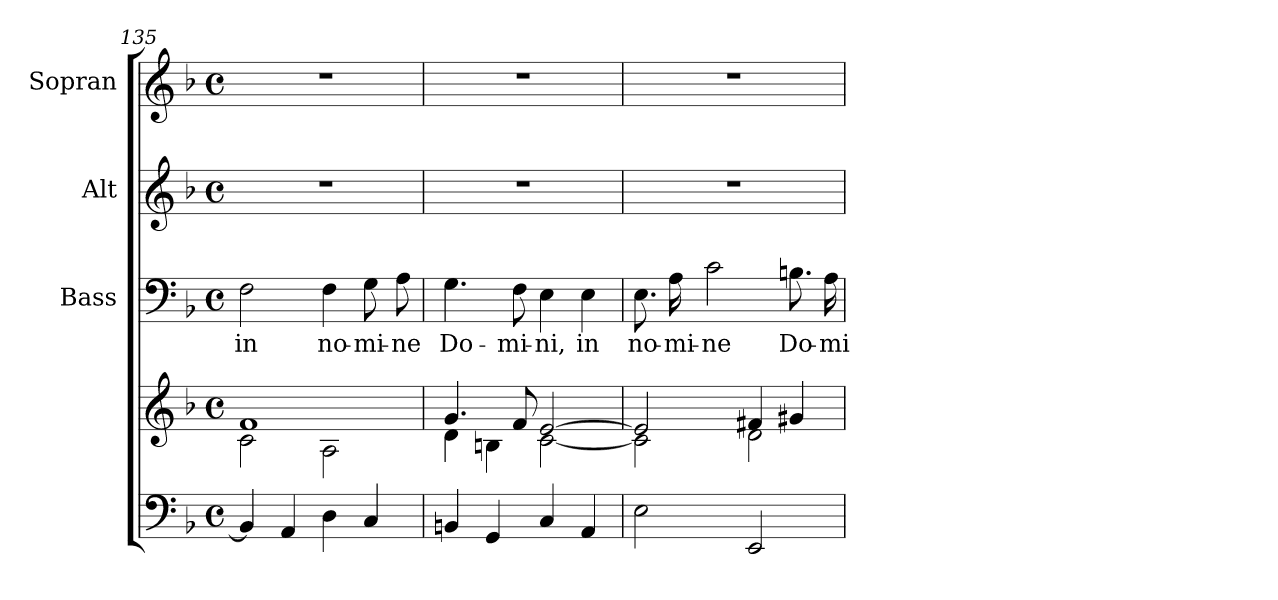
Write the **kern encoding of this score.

**kern	**kern	**kern	**text	**kern	**kern
*part4	*part4	*part3	*part3	*part2	*part1
*staff5	*staff4	*staff3	*staff3	*staff2	*staff1
*	*	*I"Bass	*	*I"Alt	*I"Sopran
*	*	*I'B.	*	*I'A.	*I'S.
*clefF4	*clefG2	*clefF4	*	*clefG2	*clefG2
*k[b-]	*k[b-]	*k[b-]	*	*k[b-]	*k[b-]
*F:	*F:	*F:	*	*F:	*F:
*M4/4	*M4/4	*M4/4	*	*M4/4	*M4/4
*met(c)	*met(c)	*met(c)	*	*met(c)	*met(c)
=135	=135	=135	=135	=135	=135
*	*^	*	*	*	*
!	!	!	!	!LO:LY:b	!	!
4BB-/]	1f	2c\	2F\	in	1r	1r
4AA/	.	.	.	.	.	.
!	!	!	!	!LO:LY:b	!	!
4D\	.	2A\	4F\	no-	.	.
!	!	!	!	!LO:LY:b	!	!
4C/	.	.	8G\	-mi-	.	.
!	!	!	!	!LO:LY:b	!	!
.	.	.	8A\	-ne	.	.
!!LO:PB:g=z
=136	=136	=136	=136	=136	=136	=136
!	!	!	!	!LO:LY:b	!	!
4BBn/	4.g/	4d\	4.G\	Do-	1r	1r
4GG/	.	4Bn\	.	.	.	.
!	!	!	!	!LO:LY:b	!	!
.	8f/	.	8F\	-mi-	.	.
!	!	!	!	!LO:LY:b	!	!
4C/	[>2e/	[<2c\	4E\	-ni,	.	.
!	!	!	!	!LO:LY:b	!	!
4AA/	.	.	4E\	in	.	.
=137	=137	=137	=137	=137	=137	=137
!	!	!	!	!LO:LY:b	!	!
2E\	2e/]	2c\]	8.E\	no-	1r	1r
!	!	!	!	!LO:LY:b	!	!
.	.	.	16A\	-mi-	.	.
!	!	!	!	!LO:LY:b	!	!
.	.	.	2c\	-ne	.	.
2EE/	4f#X/	2d\	.	.	.	.
!	!	!	!	!LO:LY:b	!	!
.	4g#X/	.	8.Bn\	Do-	.	.
!	!	!	!	!LO:LY:b	!	!
.	.	.	16A\	-mi-	.	.
*	*v	*v	*	*	*	*
=	=	=	=	=	=
*-	*-	*-	*-	*-	*-
